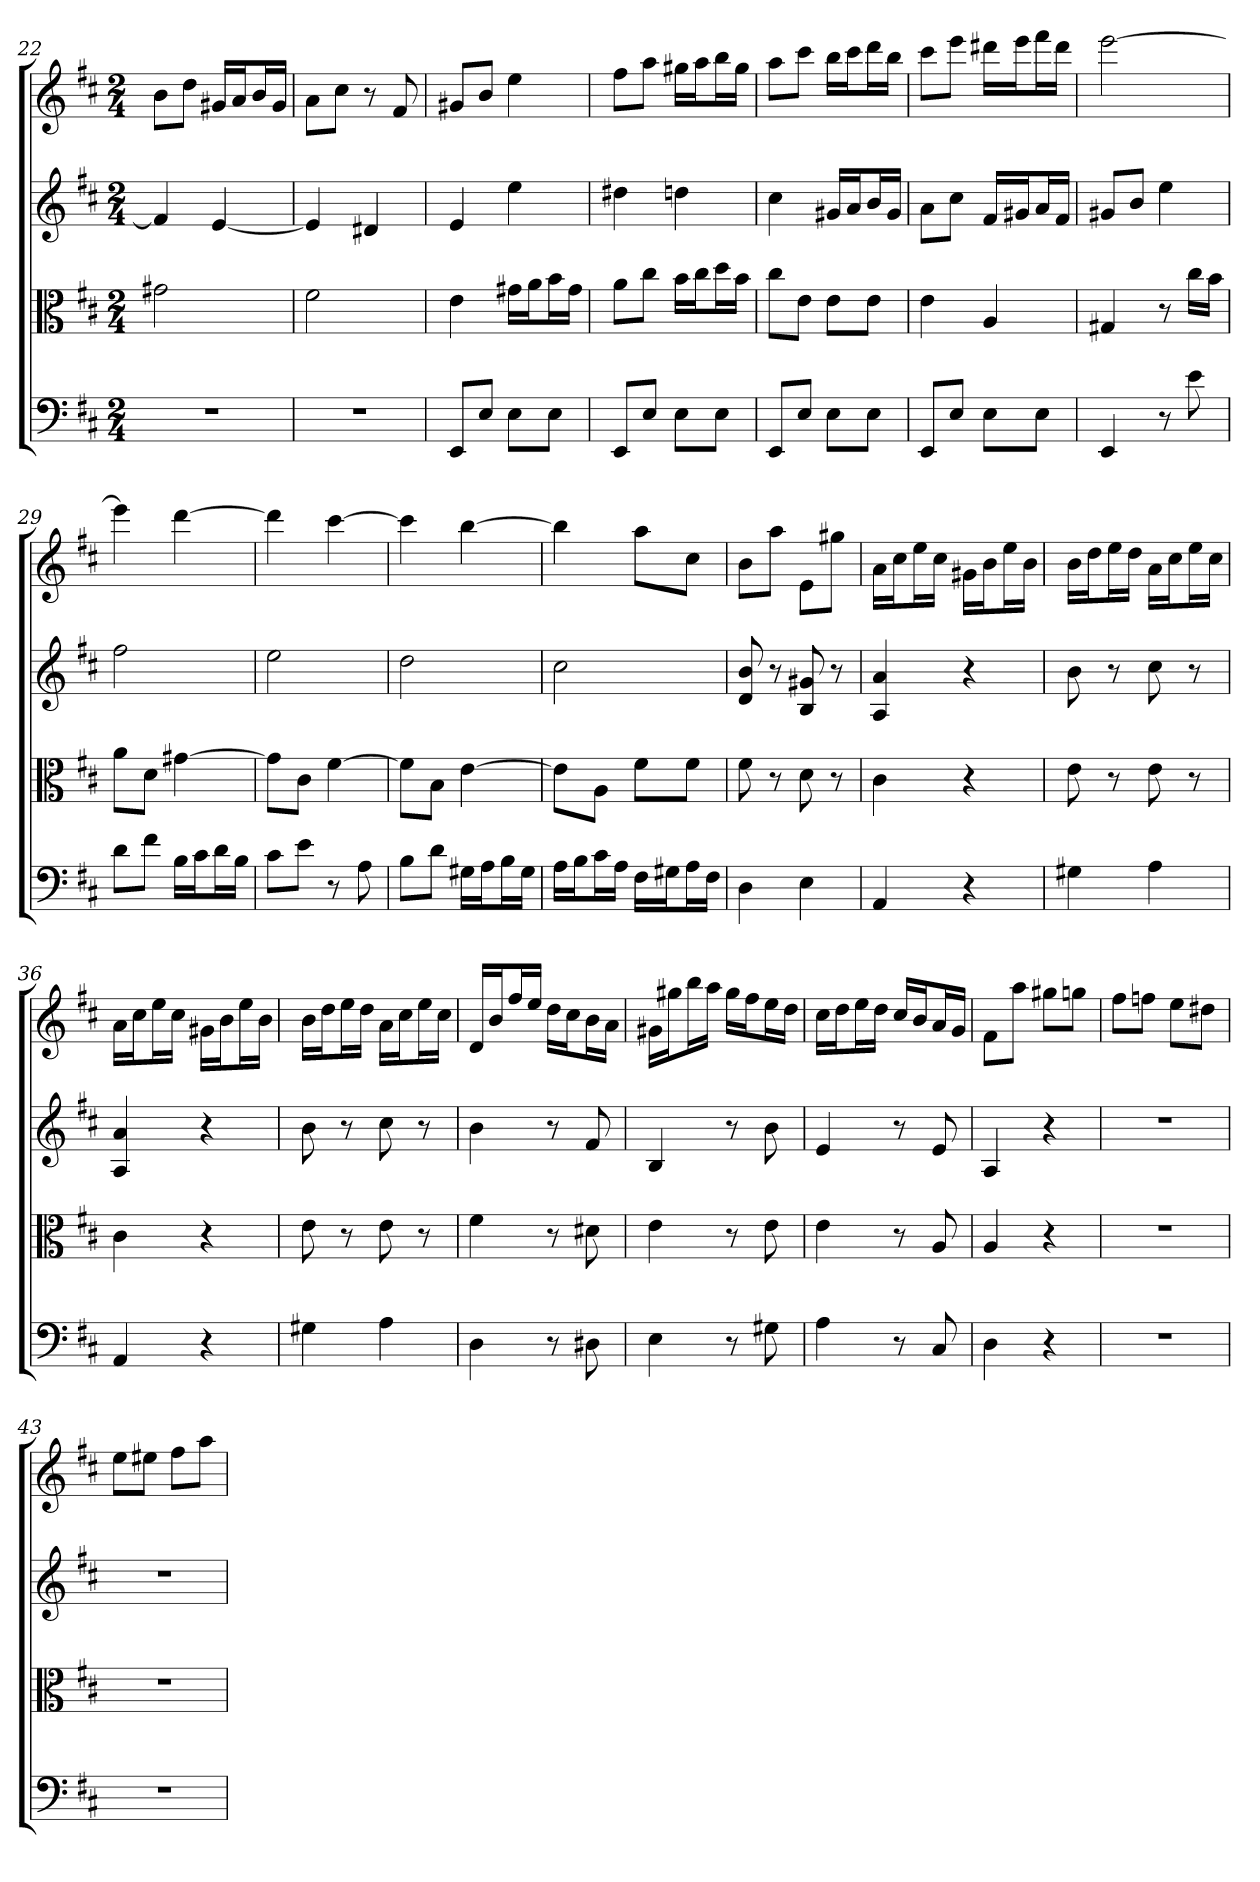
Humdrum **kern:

**kern	**kern	**kern	**kern
*part4	*part3	*part2	*part1
*staff4	*staff3	*staff2	*staff1
*clefF4	*clefC3	*	*
*k[f#c#]	*k[f#c#]	*k[f#c#]	*k[f#c#]
*D:	*D:	*D:	*D:
*M2/4	*M2/4	*M2/4	*M2/4
=22	=22	=22	=22
2r	2g#X	4f#]	8bL
.	.	.	8ddJ
.	.	[4e	16g#XLL
.	.	.	16aJ
.	.	.	16bL
.	.	.	16g#JJ
=23	=23	=23	=23
2r	2f#	4e]	8aL
.	.	.	8cc#J
.	.	4d#X	8r
.	.	.	8f#
=24	=24	=24	=24
8EE/L	4e	4e	8g#XL
8E/J	.	.	8bJ
8E\L	16g#X\LL	4ee	4ee
.	16a\J	.	.
8E\J	16b\L	.	.
.	16g#\JJ	.	.
=25	=25	=25	=25
8EE/L	8a\L	4dd#X	8ff#L
8E/J	8cc#\J	.	8aaJ
8E\L	16b\LL	4ddn	16gg#XLL
.	16cc#\J	.	16aaJ
8E\J	16dd\L	.	16bbL
.	16b\JJ	.	16gg#JJ
=26	=26	=26	=26
8EE/L	8cc#\L	4cc#	8aaL
8E/J	8e\J	.	8ccc#J
8E\L	8e\L	16g#XLL	16bbLL
.	.	16aJ	16ccc#J
8E\J	8e\J	16bL	16dddL
.	.	16g#JJ	16bbJJ
=27	=27	=27	=27
8EE/L	4e	8aL	8ccc#L
8E/J	.	8cc#J	8eeeJ
8E\L	4A	16f#LL	16ddd#XLL
.	.	16g#XJ	16eeeJ
8E\J	.	16aL	16fff#L
.	.	16f#JJ	16ddd#JJ
=28	=28	=28	=28
4EE	4G#X	8g#XL	[2eee
.	.	8bJ	.
8r	8r	4ee	.
8e	16cc#\LL	.	.
.	16b\JJ	.	.
=29	=29	=29	=29
8d\L	8a\L	2ff#	4eee]
8f#\J	8d\J	.	.
16B\LL	[4g#X	.	[4ddd
16c#\J	.	.	.
16d\L	.	.	.
16B\JJ	.	.	.
=30	=30	=30	=30
8c#\L	8g#\L]	2ee	4ddd]
8e\J	8c#\J	.	.
8r	[4f#	.	[4ccc#
8A	.	.	.
=31	=31	=31	=31
8B\L	8f#\L]	2dd	4ccc#]
8d\J	8B\J	.	.
16G#X\LL	[4e	.	[4bb
16A\J	.	.	.
16B\L	.	.	.
16G#\JJ	.	.	.
=32	=32	=32	=32
16A\LL	8e\L]	2cc#	4bb]
16B\J	.	.	.
16c#\L	8A\J	.	.
16A\JJ	.	.	.
16F#\LL	8f#\L	.	8aaL
16G#X\J	.	.	.
16A\L	8f#\J	.	8cc#J
16F#\JJ	.	.	.
=33	=33	=33	=33
4D	8f#	8d 8b	8bL
.	8r	8r	8aaJ
4E	8d	8B 8g#X	8eL
.	8r	8r	8gg#XJ
=34	=34	=34	=34
4AA	4c#	4A 4a	16aLL
.	.	.	16cc#J
.	.	.	16eeL
.	.	.	16cc#JJ
4r	4r	4r	16g#XLL
.	.	.	16bJ
.	.	.	16eeL
.	.	.	16bJJ
=35	=35	=35	=35
4G#X	8e	8b	16bLL
.	.	.	16ddJ
.	8r	8r	16eeL
.	.	.	16ddJJ
4A	8e	8cc#	16aLL
.	.	.	16cc#J
.	8r	8r	16eeL
.	.	.	16cc#JJ
=36	=36	=36	=36
4AA	4c#	4A 4a	16aLL
.	.	.	16cc#J
.	.	.	16eeL
.	.	.	16cc#JJ
4r	4r	4r	16g#XLL
.	.	.	16bJ
.	.	.	16eeL
.	.	.	16bJJ
=37	=37	=37	=37
4G#X	8e	8b	16bLL
.	.	.	16ddJ
.	8r	8r	16eeL
.	.	.	16ddJJ
4A	8e	8cc#	16aLL
.	.	.	16cc#J
.	8r	8r	16eeL
.	.	.	16cc#JJ
=38	=38	=38	=38
4D	4f#	4b	16dLL
.	.	.	16bJ
.	.	.	16ff#L
.	.	.	16eeJJ
8r	8r	8r	16ddLL
.	.	.	16cc#J
8D#X	8d#X	8f#	16bL
.	.	.	16aJJ
=39	=39	=39	=39
4E	4e	4B	16g#XLL
.	.	.	16gg#XJ
.	.	.	16bbL
.	.	.	16aaJJ
8r	8r	8r	16gg#LL
.	.	.	16ff#J
8G#X	8e	8b	16eeL
.	.	.	16ddJJ
=40	=40	=40	=40
4A	4e	4e	16cc#LL
.	.	.	16ddJ
.	.	.	16eeL
.	.	.	16ddJJ
8r	8r	8r	16cc#LL
.	.	.	16bJ
8C#	8A	8e	16aL
.	.	.	16gJJ
=41	=41	=41	=41
4D	4A	4A	8f#L
.	.	.	8aaJ
4r	4r	4r	8gg#XL
.	.	.	8ggnJ
=42	=42	=42	=42
2r	2r	2r	8ff#L
.	.	.	8ffnJ
.	.	.	8eeL
.	.	.	8dd#XJ
=43	=43	=43	=43
2r	2r	2r	8eeL
.	.	.	8ee#XJ
.	.	.	8ff#L
.	.	.	8aaJ
=	=	=	=
*-	*-	*-	*-
